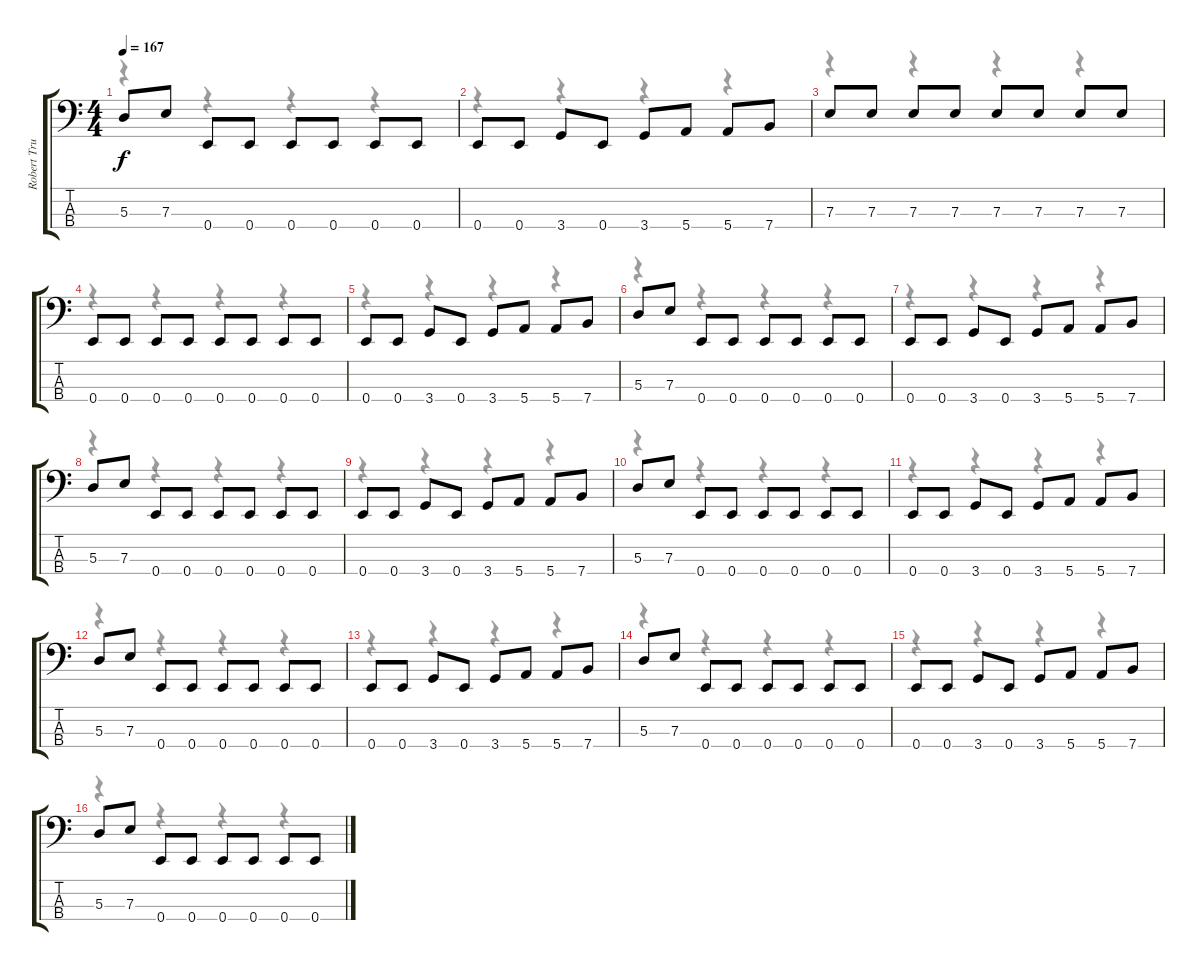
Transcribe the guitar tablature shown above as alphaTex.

\track ("Robert Trujillo" "Robert Tru") {instrument electricbassfinger}
\staff {score tabs}
\tuning (G2 D2 A1 E1) {hide}
\voice
\ts (4 4)
\tempo 167
\clef f4
\ks c
5.3.8{dy f} 7.3.8 0.4.8 0.4.8 0.4.8 0.4.8 0.4.8 0.4.8 |
0.4.8 0.4.8 3.4.8 0.4.8 3.4.8 5.4.8 5.4.8 7.4.8 |
7.3.8 7.3.8 7.3.8 7.3.8 7.3.8 7.3.8 7.3.8 7.3.8 |
0.4.8 0.4.8 0.4.8 0.4.8 0.4.8 0.4.8 0.4.8 0.4.8 |
0.4.8 0.4.8 3.4.8 0.4.8 3.4.8 5.4.8 5.4.8 7.4.8 |
5.3.8 7.3.8 0.4.8 0.4.8 0.4.8 0.4.8 0.4.8 0.4.8 |
0.4.8 0.4.8 3.4.8 0.4.8 3.4.8 5.4.8 5.4.8 7.4.8 |
5.3.8 7.3.8 0.4.8 0.4.8 0.4.8 0.4.8 0.4.8 0.4.8 |
0.4.8 0.4.8 3.4.8 0.4.8 3.4.8 5.4.8 5.4.8 7.4.8 |
5.3.8 7.3.8 0.4.8 0.4.8 0.4.8 0.4.8 0.4.8 0.4.8 |
0.4.8 0.4.8 3.4.8 0.4.8 3.4.8 5.4.8 5.4.8 7.4.8 |
5.3.8 7.3.8 0.4.8 0.4.8 0.4.8 0.4.8 0.4.8 0.4.8 |
0.4.8 0.4.8 3.4.8 0.4.8 3.4.8 5.4.8 5.4.8 7.4.8 |
5.3.8 7.3.8 0.4.8 0.4.8 0.4.8 0.4.8 0.4.8 0.4.8 |
0.4.8 0.4.8 3.4.8 0.4.8 3.4.8 5.4.8 5.4.8 7.4.8 |
5.3.8 7.3.8 0.4.8 0.4.8 0.4.8 0.4.8 0.4.8 0.4.8
\voice
\clef f4
\ottava regular
\simile none
\ks c
r.4{dy f} r.4 r.4 r.4 |
r.4 r.4 r.4 r.4 |
r.4 r.4 r.4 r.4 |
r.4 r.4 r.4 r.4 |
r.4 r.4 r.4 r.4 |
r.4 r.4 r.4 r.4 |
r.4 r.4 r.4 r.4 |
r.4 r.4 r.4 r.4 |
r.4 r.4 r.4 r.4 |
r.4 r.4 r.4 r.4 |
r.4 r.4 r.4 r.4 |
r.4 r.4 r.4 r.4 |
r.4 r.4 r.4 r.4 |
r.4 r.4 r.4 r.4 |
r.4 r.4 r.4 r.4 |
r.4 r.4 r.4 r.4
